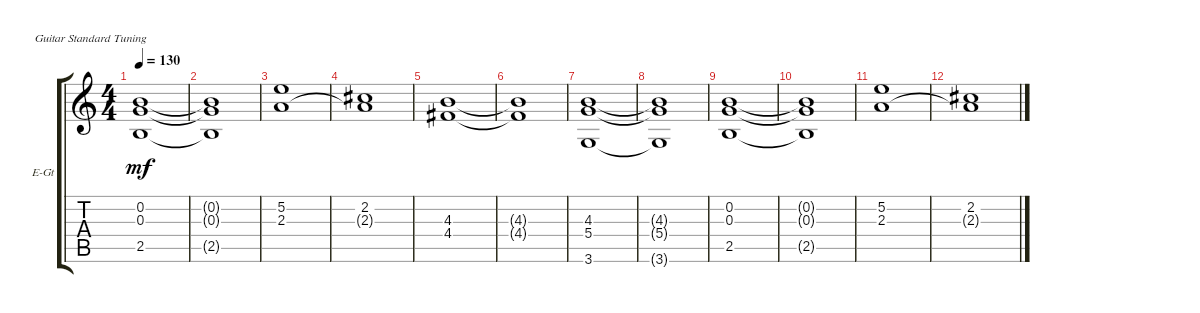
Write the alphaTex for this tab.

\defaultSystemsLayout 4
\bracketExtendMode groupsimilarinstruments
\firstSystemTrackNameOrientation horizontal
\otherSystemsTrackNameOrientation horizontal
\track ("Electric Guitar" "E-Gt") {instrument distortionguitar}
\staff {score tabs}
\tuning (E4 B3 G3 D3 A2 E2)
\ts (4 4)
\tempo 130
\clef g2
\ks c
(0.3 0.2 2.5).1{dy mf} |
(0.3{t} 0.2{t} 2.5{t}).1 |
(2.3 5.2).1 |
(2.2 2.3{t}).1 |
(4.4 4.3).1 |
(4.4{t} 4.3{t}).1 |
(5.4 4.3 3.6).1 |
(5.4{t} 4.3{t} 3.6{t}).1 |
(0.3 0.2 2.5).1 |
(0.3{t} 0.2{t} 2.5{t}).1 |
(2.3 5.2).1 |
(2.2 2.3{t}).1
